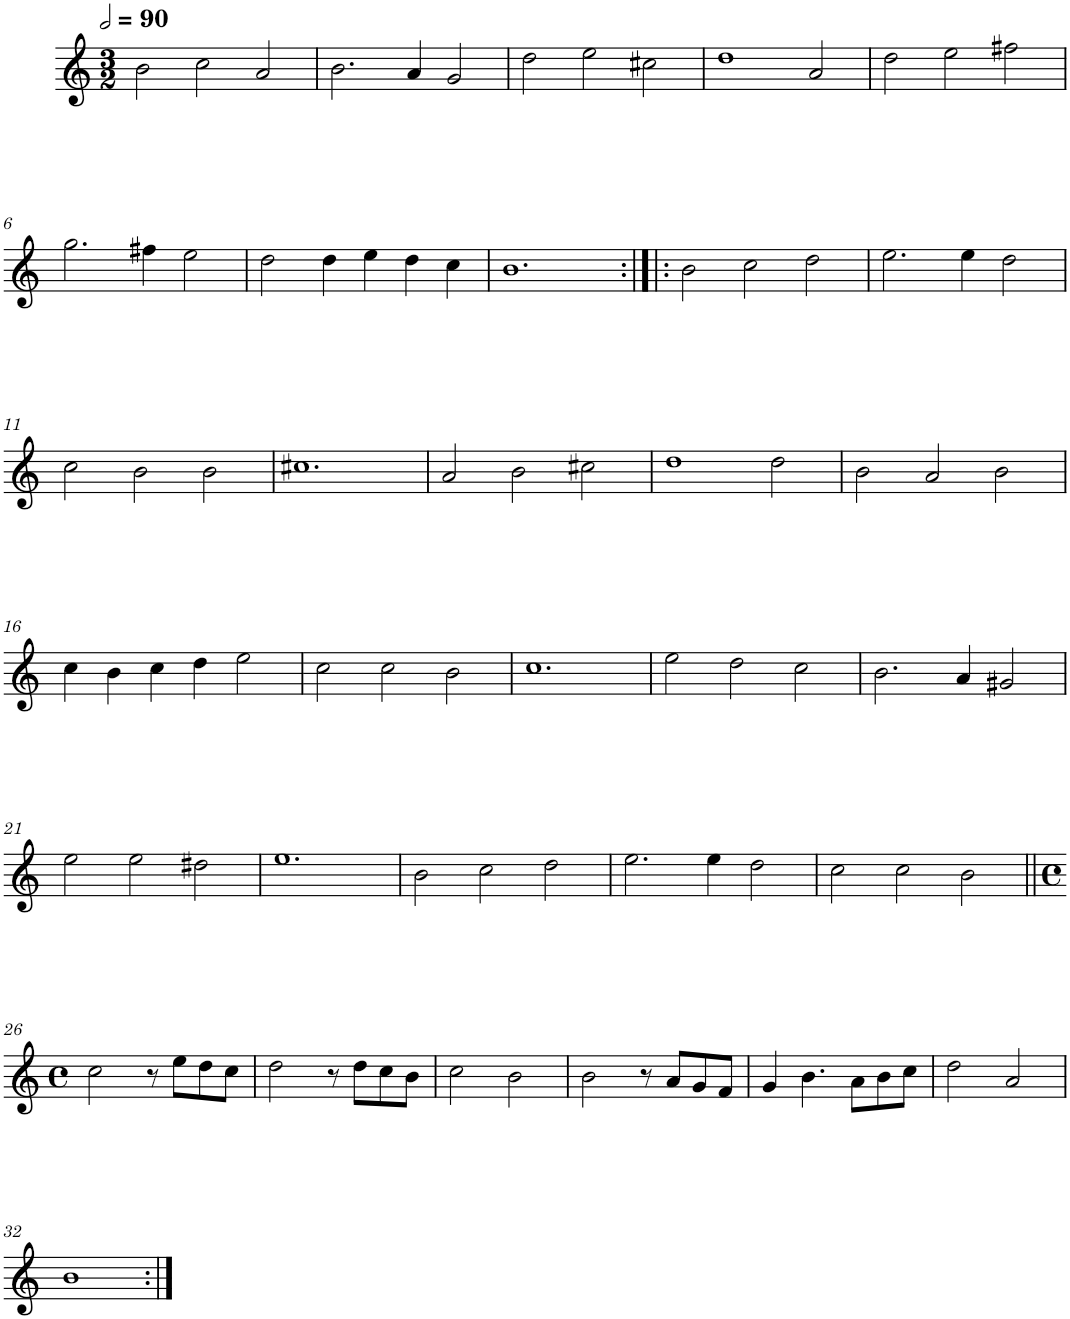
**kern
*part1
*staff1
*I"Quatre parties
*clefG2
*k[]
*M3/2
*MM180
=1
2b\
2cc\
2a/
=2
2.b\
4a/
2g/
=3
2dd\
2ee\
2cc#X\
=4
1dd
2a/
=5
2dd\
2ee\
2ff#X\
!!LO:LB:g=z
=6
2.gg\
4ff#X\
2ee\
=7
2dd\
4dd\
4ee\
4dd\
4cc\
=8
1.b
=9:|!|:
2b\
2cc\
2dd\
=10
2.ee\
4ee\
2dd\
!!LO:LB:g=z
=11
2cc\
2b\
2b\
=12
1.cc#X
=13
2a/
2b\
2cc#X\
=14
1dd
2dd\
=15
2b\
2a/
2b\
!!LO:LB:g=z
=16
4cc\
4b\
4cc\
4dd\
2ee\
=17
2cc\
2cc\
2b\
=18
1.cc
=19
2ee\
2dd\
2cc\
=20
2.b\
4a/
2g#X/
!!LO:LB:g=z
=21
2ee\
2ee\
2dd#X\
=22
1.ee
=23
2b\
2cc\
2dd\
=24
2.ee\
4ee\
2dd\
=25
2cc\
2cc\
2b\
!!LO:LB:g=z
=26||
*M4/4
*met(c)
2cc\
8r
8ee\L
8dd\
8cc\J
=27
2dd\
8r
8dd\L
8cc\
8b\J
=28
2cc\
2b\
=29
2b\
8r
8a/L
8g/
8f/J
=30
4g/
4.b\
8a\L
8b\
8cc\J
=31
2dd\
2a/
!!LO:LB:g=z
=32
1b
=:|!
*-
